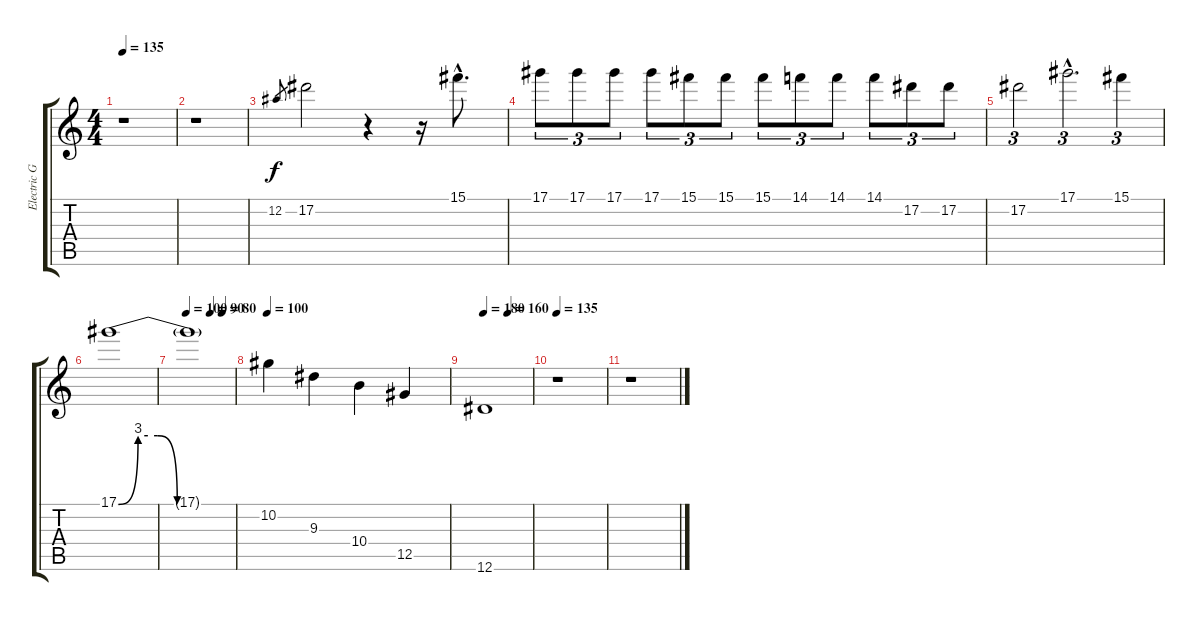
\track ("Electric Guitar" "Electric G") {instrument distortionguitar}
\staff {score tabs}
\tuning (Eb4 Bb3 Gb3 Db3 Ab2 Eb2) {hide}
\ts (4 4)
\tempo 135
\clef g2
\ks c
r.1{dy f} |
r.1{volume 5} |
12.2.8{gr} 17.2.2 r.4 r.16 15.1{hac}.8{d} |
17.1.8{tu (3 2)} 17.1.8{tu (3 2)} 17.1.8{tu (3 2)} 17.1.8{tu (3 2)} 15.1.8{tu (3 2)} 15.1.8{tu (3 2)} 15.1.8{tu (3 2)} 14.1.8{tu (3 2)} 14.1.8{tu (3 2)} 14.1.8{tu (3 2)} 17.2.8{tu (3 2)} 17.2.8{tu (3 2)} |
17.2.2{tu (3 2)} 17.1{hac}.2{d tu (3 2)} 15.1.4{tu (3 2)} |
17.1{be (custom 0 0 10 12 15 12 20 12 30 0 60 0)}.1 |
\tempo 100
\tempo (90 0.5)
\tempo (80 0.75)
17.1{t}.1 |
\tempo 100
10.2.4 9.3.4 10.4.4 12.5.4 |
\tempo 180
\tempo (160 0.5)
12.6.1 |
\tempo 135
r.1 |
r.1
